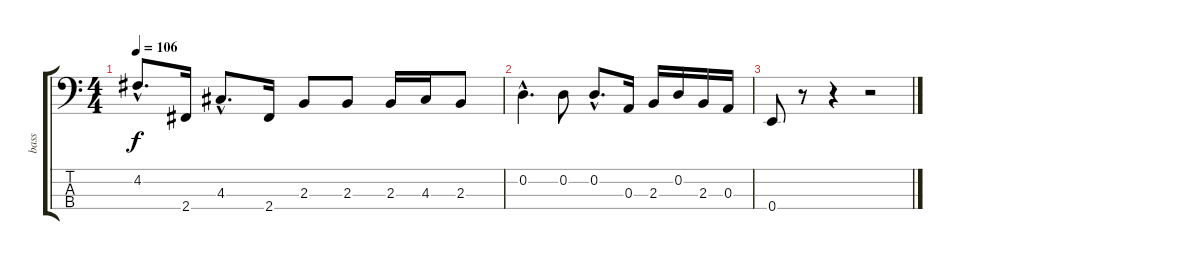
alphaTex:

\track ("bass" "bass") {instrument fretlessbass}
\staff {score tabs}
\tuning (G2 D2 A1 E1) {hide}
\ts (4 4)
\tempo 106
\clef f4
\ks c
4.2{hac}.8{d dy f} 2.4.16 4.3{hac}.8{d} 2.4.16 2.3.8 2.3.8 2.3.16 4.3.16 2.3.8 |
0.2{hac}.4{d} 0.2.8 0.2{hac}.8{d} 0.3.16 2.3.16 0.2.16 2.3.16 0.3.16 |
0.4.8 r.8 r.4 r.2
